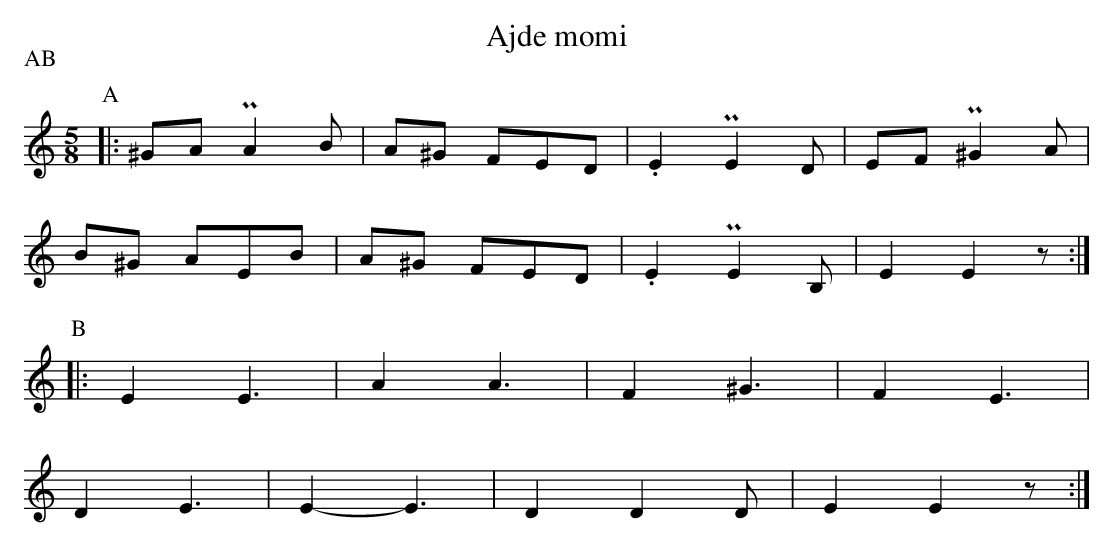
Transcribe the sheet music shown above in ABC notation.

X:1
T:Ajde momi
P:AB
M:5/8
L:1/8
K:Am
P:A
|:^GA PA2B|A^G FED|.E2 PE2 D|EF P^G2 A|
B^G AEB|A^G FED|.E2 PE2 B,|E2 E2 z:|
P:B
|:E2 E3|A2 A3|F2 ^G3|F2 E3|
D2 E3|E2- E3|D2 D2 D|E2 E2 z:|
